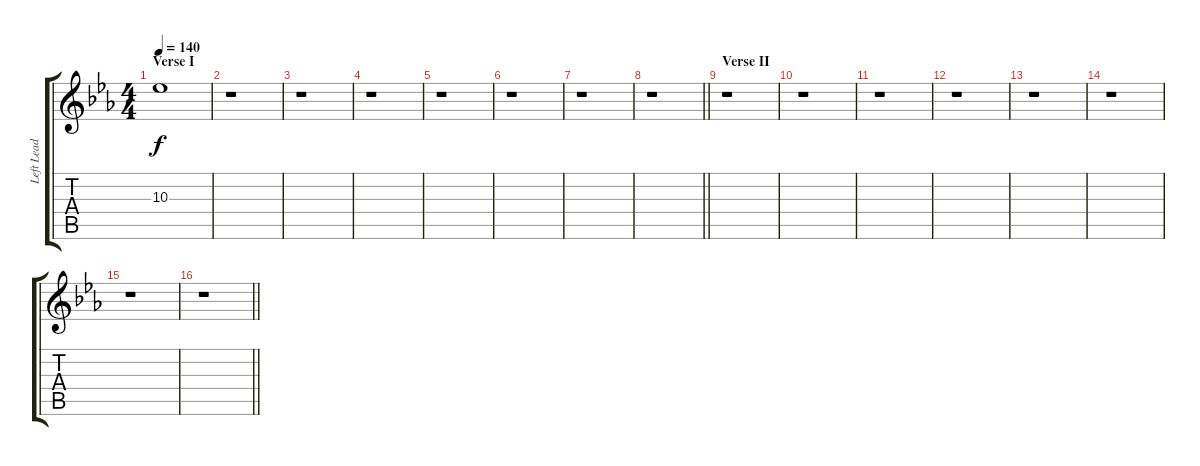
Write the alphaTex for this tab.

\track ("Left Lead Guitar" "Left Lead ") {instrument distortionguitar}
\staff {score tabs}
\tuning (D4 A3 F3 C3 G2 C2) {hide}
\ts (4 4)
\section ("" "Verse I")
\tempo 140
\clef g2
\ks eb
10.3.1{dy f volume 0} |
r.1 |
r.1 |
r.1 |
r.1 |
r.1 |
r.1 |
\barLineRight lightlight
r.1 |
\section ("" "Verse II")
r.1 |
r.1 |
r.1 |
r.1 |
r.1 |
r.1 |
r.1 |
\barLineRight lightlight
r.1
